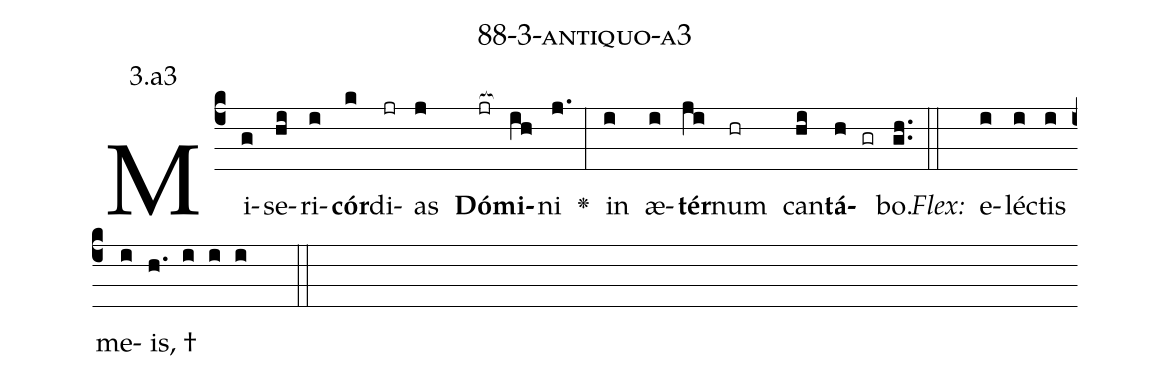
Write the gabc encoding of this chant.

name: 88-3-antiquo-a3;
annotation: 3.a3;
%%
(c4)Mi(g)se(hi)ri(i)<b>cór</b>(k)di(jr)as(j) <b>Dó</b>(jr[ocb:1{])<b>mi</b>(ih[ocb:0}])ni(j.) <v>\greheightstar</v>(:) in(i) æ(i)<b>tér</b>(ji)num(hr) can(hi)<b>tá</b>(h gr)bo.(gh..) (::)
<i>Flex:</i>()  e(i)léc(i)tis(i) me(i)is, †(h. i i i  ::)

%E(i) u(i) o(ji) u(hi) a(h) e.(gh..) (::)
